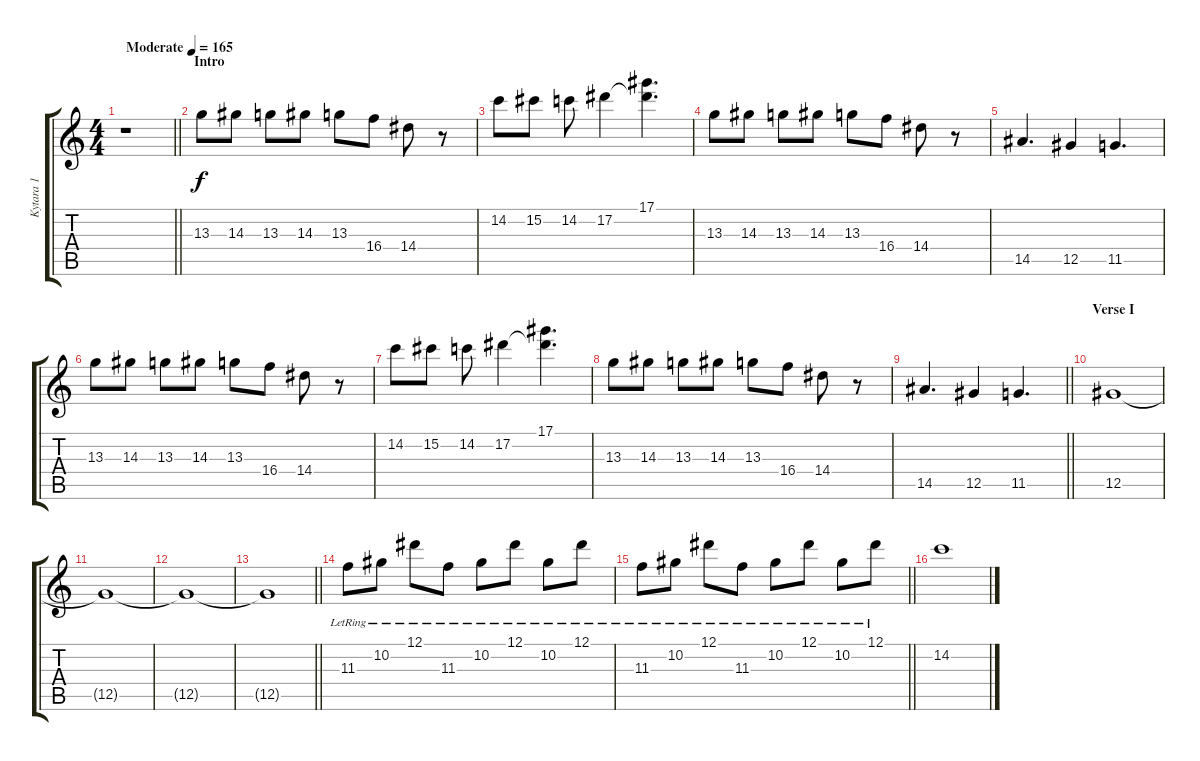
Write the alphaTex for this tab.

\track ("Kytara 1" "Kytara 1") {instrument distortionguitar}
\staff {score tabs}
\tuning (Eb4 Bb3 Gb3 Db3 Ab2 Db2) {hide}
\ts (4 4)
\tempo (165 "Moderate")
\clef g2
\barLineRight lightlight
\ks c
r.1{dy f instrument distortionguitar} |
\section ("" "Intro")
13.3.8 14.3.8 13.3.8 14.3.8 13.3.8 16.4.8 14.4.8 r.8 |
14.2.8 15.2.8 14.2.8 17.2.4 (17.1 17.2{t}).4{d} |
13.3.8 14.3.8 13.3.8 14.3.8 13.3.8 16.4.8 14.4.8 r.8 |
14.5.4{d} 12.5.4 11.5.4{d} |
13.3.8 14.3.8 13.3.8 14.3.8 13.3.8 16.4.8 14.4.8 r.8 |
14.2.8 15.2.8 14.2.8 17.2.4 (17.1 17.2{t}).4{d} |
13.3.8 14.3.8 13.3.8 14.3.8 13.3.8 16.4.8 14.4.8 r.8 |
\barLineRight lightlight
14.5.4{d} 12.5.4 11.5.4{d} |
\section ("" "Verse I")
12.5.1 |
12.5{t}.1{volume 2} |
12.5{t}.1 |
\barLineRight lightlight
12.5{t}.1 |
\section ("" "")
11.3{lr}.8{volume 15} 10.2{lr}.8 12.1{lr}.8 11.3{lr}.8 10.2{lr}.8 12.1{lr}.8 10.2{lr}.8 12.1{lr}.8 |
\barLineRight lightlight
11.3{lr}.8 10.2{lr}.8 12.1{lr}.8 11.3{lr}.8 10.2{lr}.8 12.1{lr}.8 10.2{lr}.8 12.1{lr}.8 |
\section ("" "")
14.2.1
